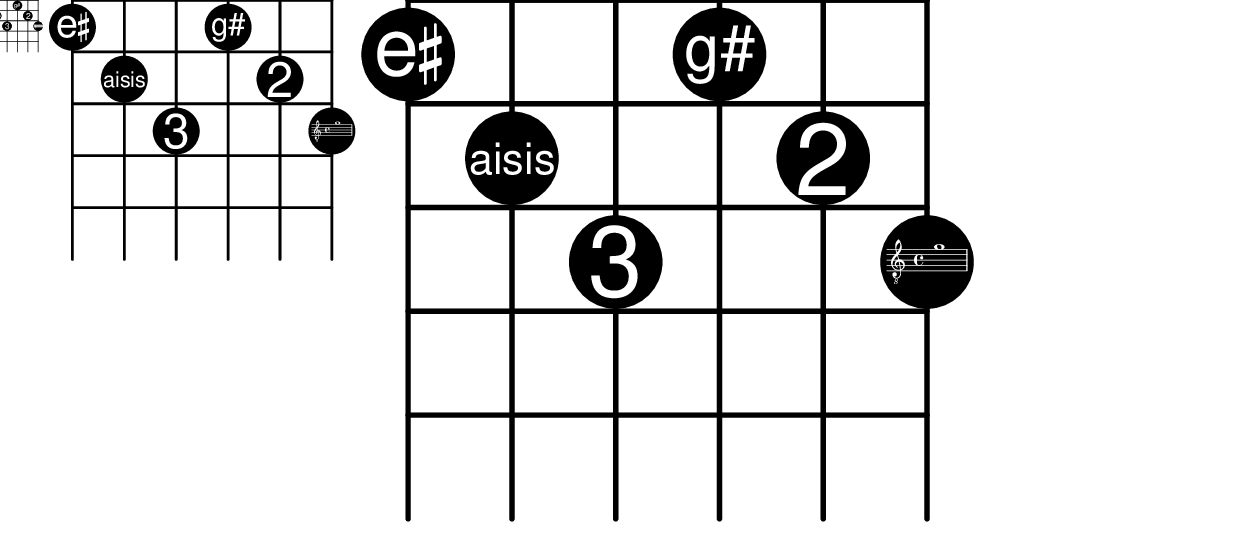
%% Generated by lilypond-book
%% Options: [exampleindent=10.16\mm,indent=0\mm,line-width=160\mm,paper-height=845.047\pt,paper-width=597.508\pt,papersize='(cons (* 597.508 pt) (* 845.047 pt))]
\include "lilypond-book-preamble.ly"


% ****************************************************************
% Start cut-&-pastable-section
% ****************************************************************

#(ly:set-option 'eps-box-padding 3.000000)



\paper {
  #(set-paper-size '(cons (* 597.508 pt) (* 845.047 pt)))
  indent = 0\mm
  line-width = 160\mm
  % offset the left padding, also add 1mm as lilypond creates cropped
  % images with a little space on the right
  line-width = #(- line-width (* mm  3.000000) (* mm 1))
}

\layout {
  
}




% ****************************************************************
% ly snippet:
% ****************************************************************
\sourcefilename "/lilypond-2.26.0/input/regression/fretdiagram-markup-in-dots.ly"
\sourcefileline 0

\version "2.19.25"

\header {
  texidoc="Markups can be put into the dots of a fret-diagram.  Those markups
are scaled automatically to fit into the dots.
"
}

myFretDiagram =
\markup
  \fret-diagram-verbose #`(
    (place-fret 6 1
       ,(markup
         #:concat (
           #:vcenter "e"
           #:fontsize -5
           #:musicglyph "accidentals.sharp")))
    (place-fret 5 2 "aisis")
    (place-fret 4 3 3)
    (place-fret 3 1 "g#")
    (place-fret 2 2 2)
    (place-fret 1 3 ,#{ \markup \score { { \clef "G_8" g'1 } } #}))


\markup
  \override #'(fret-diagram-details . ((finger-code . in-dot))) {
  \myFretDiagram
  \override #'(size . 5) \myFretDiagram
  \override #'(size . 10) \myFretDiagram
}



% ****************************************************************
% end ly snippet
% ****************************************************************
